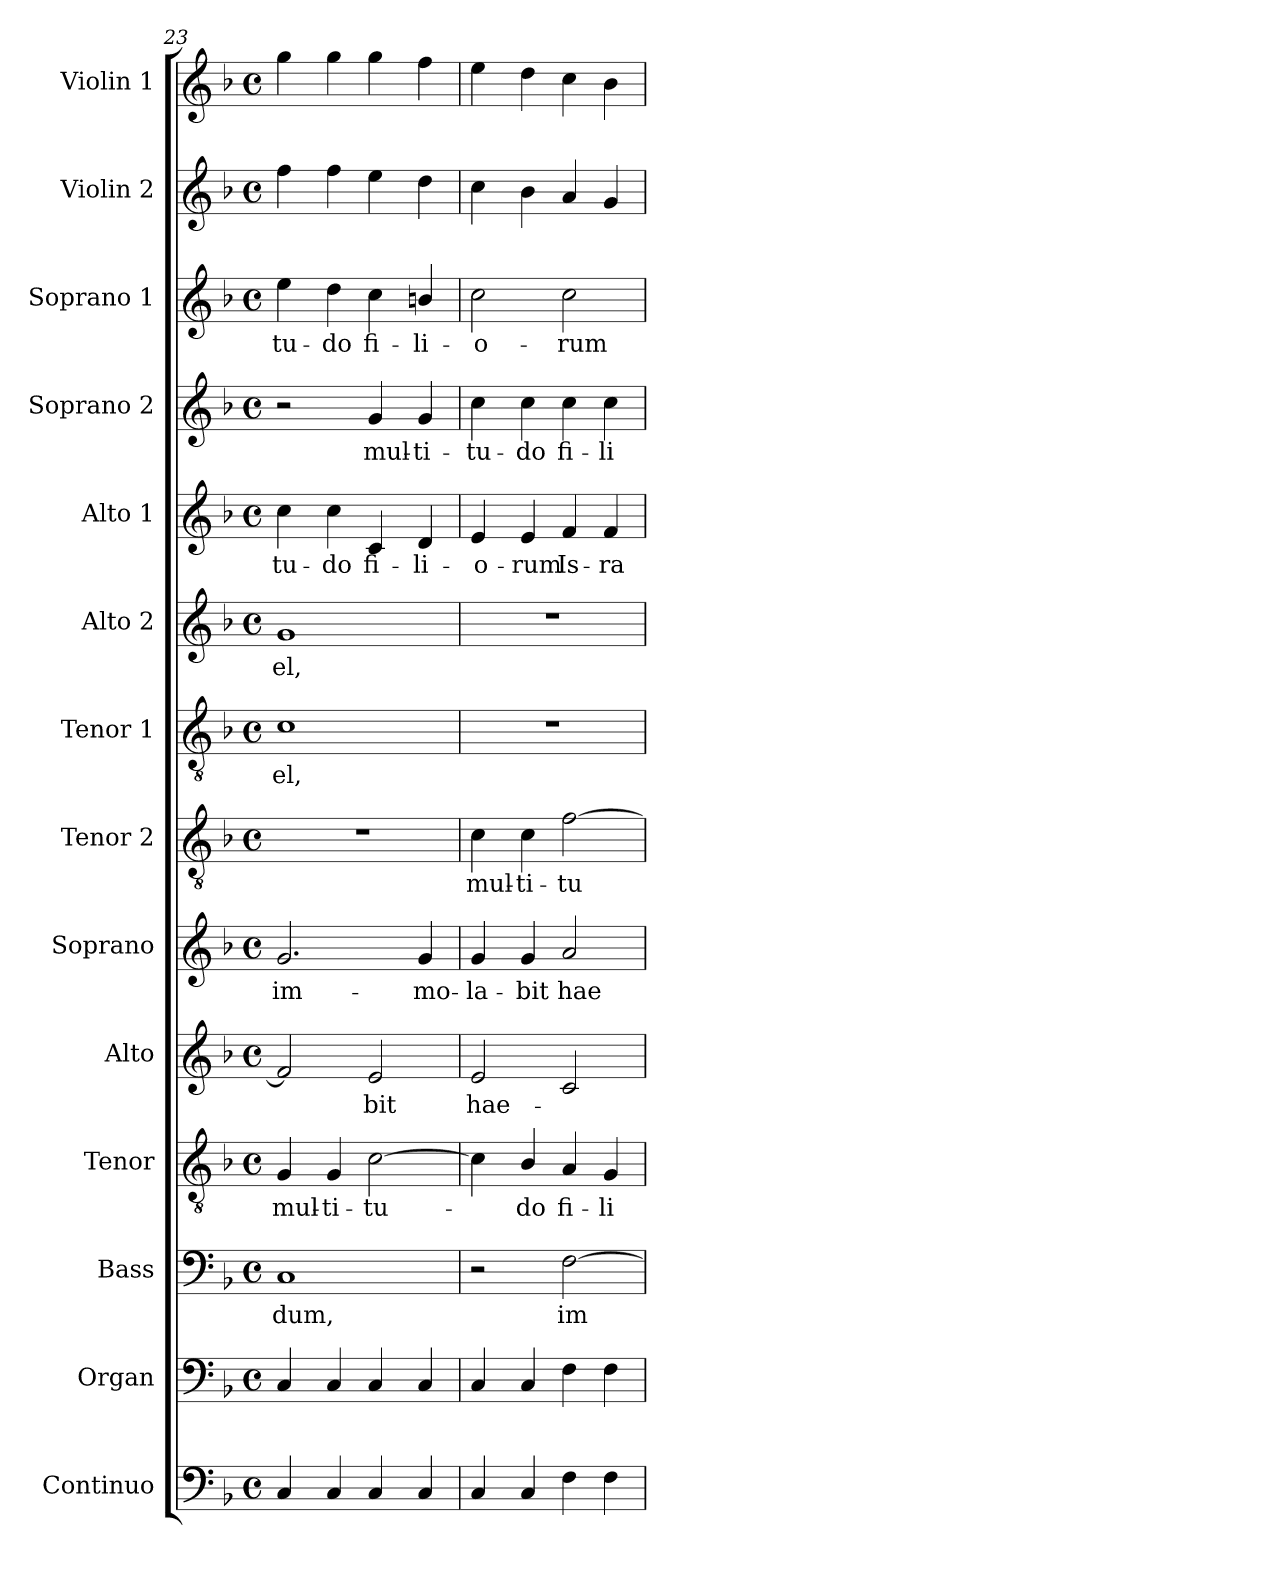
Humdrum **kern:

**kern	**kern	**kern	**text	**kern	**text	**kern	**text	**kern	**text	**kern	**text	**kern	**text	**kern	**text	**kern	**text	**kern	**text	**kern	**text	**kern	**kern
*part14	*part13	*part12	*part12	*part11	*part11	*part10	*part10	*part9	*part9	*part8	*part8	*part7	*part7	*part6	*part6	*part5	*part5	*part4	*part4	*part3	*part3	*part2	*part1
*staff14	*staff13	*staff12	*staff12	*staff11	*staff11	*staff10	*staff10	*staff9	*staff9	*staff8	*staff8	*staff7	*staff7	*staff6	*staff6	*staff5	*staff5	*staff4	*staff4	*staff3	*staff3	*staff2	*staff1
*I"Continuo	*I"Organ	*I"Bass	*	*I"Tenor	*	*I"Alto	*	*I"Soprano	*	*I"Tenor 2	*	*I"Tenor 1	*	*I"Alto 2	*	*I"Alto 1	*	*I"Soprano 2	*	*I"Soprano 1	*	*I"Violin 2	*I"Violin 1
*I'Cont.	*I'Org.	*I'B.	*	*I'T.	*	*I'A.	*	*I'S.	*	*I'T2.	*	*I'T1.	*	*I'A2.	*	*I'A1.	*	*I'S2.	*	*I'S1.	*	*I'Vln. 2	*I'Vln. 1
*clefF4	*clefF4	*clefF4	*	*clefGv2	*	*clefG2	*	*clefG2	*	*clefGv2	*	*clefGv2	*	*clefG2	*	*clefG2	*	*clefG2	*	*clefG2	*	*clefG2	*clefG2
*	*	*	*	*ITrd7c12	*	*	*	*	*	*ITrd7c12	*	*ITrd7c12	*	*	*	*	*	*	*	*	*	*	*
*k[b-]	*k[b-]	*k[b-]	*	*k[b-]	*	*k[b-]	*	*k[b-]	*	*k[b-]	*	*k[b-]	*	*k[b-]	*	*k[b-]	*	*k[b-]	*	*k[b-]	*	*k[b-]	*k[b-]
*F:	*F:	*F:	*	*F:	*	*F:	*	*F:	*	*F:	*	*F:	*	*F:	*	*F:	*	*F:	*	*F:	*	*F:	*F:
*M4/4	*M4/4	*M4/4	*	*M4/4	*	*M4/4	*	*M4/4	*	*M4/4	*	*M4/4	*	*M4/4	*	*M4/4	*	*M4/4	*	*M4/4	*	*M4/4	*M4/4
*met(c)	*met(c)	*met(c)	*	*met(c)	*	*met(c)	*	*met(c)	*	*met(c)	*	*met(c)	*	*met(c)	*	*met(c)	*	*met(c)	*	*met(c)	*	*met(c)	*met(c)
=23	=23	=23	=23	=23	=23	=23	=23	=23	=23	=23	=23	=23	=23	=23	=23	=23	=23	=23	=23	=23	=23	=23	=23
!	!	!	!LO:LY:b:color=#000000	!	!	!	!	!	!	!	!	!	!	!	!	!	!	!	!	!	!	!	!
!	!	!	!	!	!LO:LY:b:color=#000000	!	!	!	!	!	!	!	!	!	!	!	!	!	!	!	!	!	!
!	!	!	!	!	!	!	!	!	!LO:LY:b:color=#000000	!	!	!	!	!	!	!	!	!	!	!	!	!	!
!	!	!	!	!	!	!	!	!	!	!	!	!	!LO:LY:b:color=#000000	!	!	!	!	!	!	!	!	!	!
!	!	!	!	!	!	!	!	!	!	!	!	!	!	!	!LO:LY:b:color=#000000	!	!	!	!	!	!	!	!
!	!	!	!	!	!	!	!	!	!	!	!	!	!	!	!	!	!LO:LY:b:color=#000000	!	!	!	!	!	!
!	!	!	!	!	!	!	!	!	!	!	!	!	!	!	!	!	!	!	!	!	!LO:LY:b:color=#000000	!	!
4Ci/	4Ci/	1Ci	-dum,	4GGi/	mul-	2fi/]	.	2.gi/	im-	1r	.	1Ci	-el,	1gi	-el,	4cci\	-tu-	2r	.	4eei\	-tu-	4ffi\	4ggi\
!	!	!	!	!	!LO:LY:b:color=#000000	!	!	!	!	!	!	!	!	!	!	!	!	!	!	!	!	!	!
!	!	!	!	!	!	!	!	!	!	!	!	!	!	!	!	!	!LO:LY:b:color=#000000	!	!	!	!	!	!
!	!	!	!	!	!	!	!	!	!	!	!	!	!	!	!	!	!	!	!	!	!LO:LY:b:color=#000000	!	!
4Ci/	4Ci/	.	.	4GGi/	-ti-	.	.	.	.	.	.	.	.	.	.	4cci\	-do	.	.	4ddi\	-do	4ffi\	4ggi\
!	!	!	!	!	!LO:LY:b:color=#000000	!	!	!	!	!	!	!	!	!	!	!	!	!	!	!	!	!	!
!	!	!	!	!	!	!	!LO:LY:b:color=#000000	!	!	!	!	!	!	!	!	!	!	!	!	!	!	!	!
!	!	!	!	!	!	!	!	!	!	!	!	!	!	!	!	!	!LO:LY:b:color=#000000	!	!	!	!	!	!
!	!	!	!	!	!	!	!	!	!	!	!	!	!	!	!	!	!	!	!LO:LY:b:color=#000000	!	!	!	!
!	!	!	!	!	!	!	!	!	!	!	!	!	!	!	!	!	!	!	!	!	!LO:LY:b:color=#000000	!	!
4Ci/	4Ci/	.	.	[2Ci\	-tu-	2ei/	-bit	.	.	.	.	.	.	.	.	4ci/	fi-	4gi/	mul-	4cci\	fi-	4eei\	4ggi\
!	!	!	!	!	!	!	!	!	!LO:LY:b:color=#000000	!	!	!	!	!	!	!	!	!	!	!	!	!	!
!	!	!	!	!	!	!	!	!	!	!	!	!	!	!	!	!	!LO:LY:b:color=#000000	!	!	!	!	!	!
!	!	!	!	!	!	!	!	!	!	!	!	!	!	!	!	!	!	!	!LO:LY:b:color=#000000	!	!	!	!
!	!	!	!	!	!	!	!	!	!	!	!	!	!	!	!	!	!	!	!	!	!LO:LY:b:color=#000000	!	!
4Ci/	4Ci/	.	.	.	.	.	.	4gi/	-mo-	.	.	.	.	.	.	4di/	-li-	4gi/	-ti-	4bni/	-li-	4ddi\	4ffi\
=24	=24	=24	=24	=24	=24	=24	=24	=24	=24	=24	=24	=24	=24	=24	=24	=24	=24	=24	=24	=24	=24	=24	=24
!	!	!	!	!	!	!	!LO:LY:b:color=#000000	!	!	!	!	!	!	!	!	!	!	!	!	!	!	!	!
!	!	!	!	!	!	!	!	!	!LO:LY:b:color=#000000	!	!	!	!	!	!	!	!	!	!	!	!	!	!
!	!	!	!	!	!	!	!	!	!	!	!LO:LY:b:color=#000000	!	!	!	!	!	!	!	!	!	!	!	!
!	!	!	!	!	!	!	!	!	!	!	!	!	!	!	!	!	!LO:LY:b:color=#000000	!	!	!	!	!	!
!	!	!	!	!	!	!	!	!	!	!	!	!	!	!	!	!	!	!	!LO:LY:b:color=#000000	!	!	!	!
!	!	!	!	!	!	!	!	!	!	!	!	!	!	!	!	!	!	!	!	!	!LO:LY:b:color=#000000	!	!
4Ci/	4Ci/	2r	.	4Ci\]	.	2ei/	hae-	4gi/	-la-	4Ci\	mul-	1r	.	1r	.	4ei/	-o-	4cci\	-tu-	2cci\	-o-	4cci\	4eei\
!	!	!	!	!	!LO:LY:b:color=#000000	!	!	!	!	!	!	!	!	!	!	!	!	!	!	!	!	!	!
!	!	!	!	!	!	!	!	!	!LO:LY:b:color=#000000	!	!	!	!	!	!	!	!	!	!	!	!	!	!
!	!	!	!	!	!	!	!	!	!	!	!LO:LY:b:color=#000000	!	!	!	!	!	!	!	!	!	!	!	!
!	!	!	!	!	!	!	!	!	!	!	!	!	!	!	!	!	!LO:LY:b:color=#000000	!	!	!	!	!	!
!	!	!	!	!	!	!	!	!	!	!	!	!	!	!	!	!	!	!	!LO:LY:b:color=#000000	!	!	!	!
4Ci/	4Ci/	.	.	4BB-i/	-do	.	.	4gi/	-bit	4Ci\	-ti-	.	.	.	.	4ei/	-rum	4cci\	-do	.	.	4b-i\	4ddi\
!	!	!	!LO:LY:b:color=#000000	!	!	!	!	!	!	!	!	!	!	!	!	!	!	!	!	!	!	!	!
!	!	!	!	!	!LO:LY:b:color=#000000	!	!	!	!	!	!	!	!	!	!	!	!	!	!	!	!	!	!
!	!	!	!	!	!	!	!	!	!LO:LY:b:color=#000000	!	!	!	!	!	!	!	!	!	!	!	!	!	!
!	!	!	!	!	!	!	!	!	!	!	!LO:LY:b:color=#000000	!	!	!	!	!	!	!	!	!	!	!	!
!	!	!	!	!	!	!	!	!	!	!	!	!	!	!	!	!	!LO:LY:b:color=#000000	!	!	!	!	!	!
!	!	!	!	!	!	!	!	!	!	!	!	!	!	!	!	!	!	!	!LO:LY:b:color=#000000	!	!	!	!
!	!	!	!	!	!	!	!	!	!	!	!	!	!	!	!	!	!	!	!	!	!LO:LY:b:color=#000000	!	!
4Fi\	4Fi\	[2Fi\	im-	4AAi/	fi-	2ci/	.	2ai/	hae-	[2Fi\	-tu-	.	.	.	.	4fi/	Is-	4cci\	fi-	2cci\	-rum	4ai/	4cci\
!	!	!	!	!	!LO:LY:b:color=#000000	!	!	!	!	!	!	!	!	!	!	!	!	!	!	!	!	!	!
!	!	!	!	!	!	!	!	!	!	!	!	!	!	!	!	!	!LO:LY:b:color=#000000	!	!	!	!	!	!
!	!	!	!	!	!	!	!	!	!	!	!	!	!	!	!	!	!	!	!LO:LY:b:color=#000000	!	!	!	!
4Fi\	4Fi\	.	.	4GGi/	-li-	.	.	.	.	.	.	.	.	.	.	4fi/	-ra-	4cci\	-li-	.	.	4gi/	4b-i\
=	=	=	=	=	=	=	=	=	=	=	=	=	=	=	=	=	=	=	=	=	=	=	=
*-	*-	*-	*-	*-	*-	*-	*-	*-	*-	*-	*-	*-	*-	*-	*-	*-	*-	*-	*-	*-	*-	*-	*-
